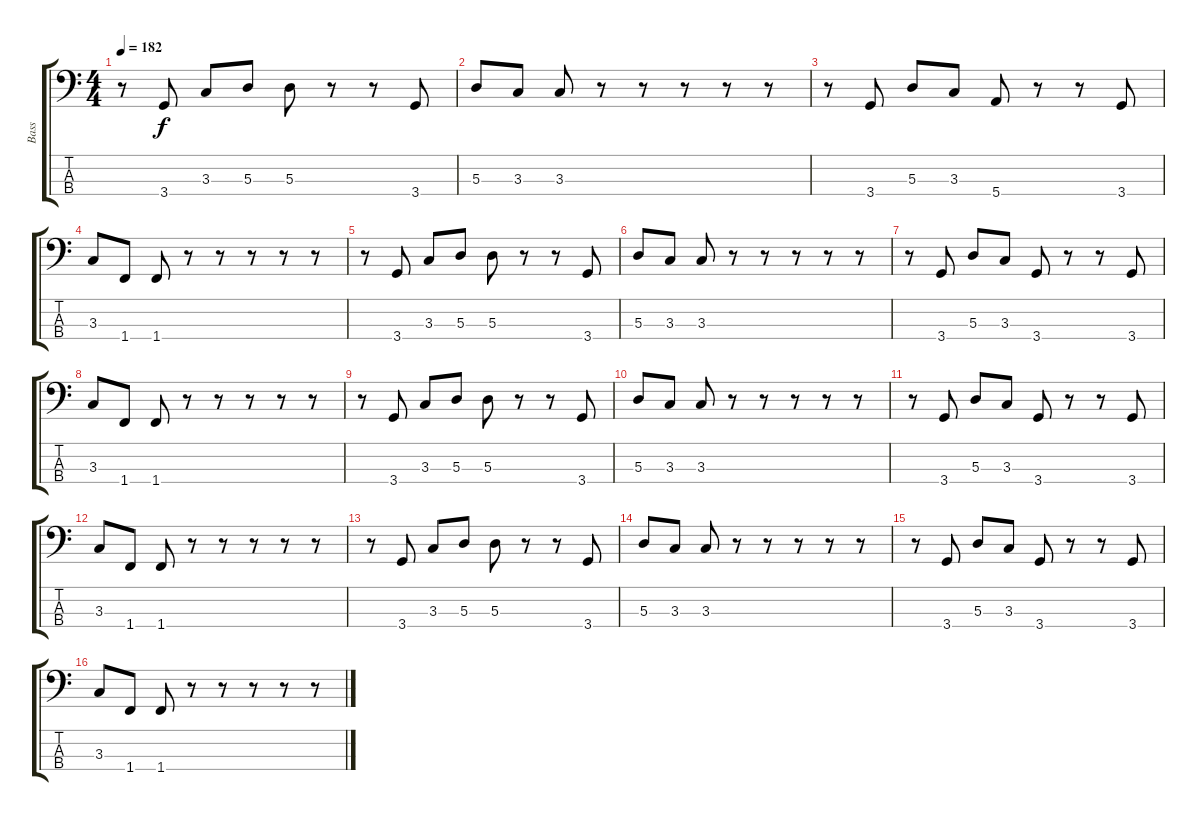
\track ("Bass" "Bass") {instrument electricbassfinger}
\staff {score tabs}
\tuning (G2 D2 A1 E1) {hide}
\ts (4 4)
\tempo 182
\clef f4
\ks c
r.8{dy f} 3.4.8 3.3.8 5.3.8 5.3.8 r.8 r.8 3.4.8 |
5.3.8 3.3.8 3.3.8 r.8 r.8 r.8 r.8 r.8 |
r.8 3.4.8 5.3.8 3.3.8 5.4.8 r.8 r.8 3.4.8 |
3.3.8 1.4.8 1.4.8 r.8 r.8 r.8 r.8 r.8 |
r.8 3.4.8 3.3.8 5.3.8 5.3.8 r.8 r.8 3.4.8 |
5.3.8 3.3.8 3.3.8 r.8 r.8 r.8 r.8 r.8 |
r.8 3.4.8 5.3.8 3.3.8 3.4.8 r.8 r.8 3.4.8 |
3.3.8 1.4.8 1.4.8 r.8 r.8 r.8 r.8 r.8 |
r.8 3.4.8 3.3.8 5.3.8 5.3.8 r.8 r.8 3.4.8 |
5.3.8 3.3.8 3.3.8 r.8 r.8 r.8 r.8 r.8 |
r.8 3.4.8 5.3.8 3.3.8 3.4.8 r.8 r.8 3.4.8 |
3.3.8 1.4.8 1.4.8 r.8 r.8 r.8 r.8 r.8 |
r.8 3.4.8 3.3.8 5.3.8 5.3.8 r.8 r.8 3.4.8 |
5.3.8 3.3.8 3.3.8 r.8 r.8 r.8 r.8 r.8 |
r.8 3.4.8 5.3.8 3.3.8 3.4.8 r.8 r.8 3.4.8 |
3.3.8 1.4.8 1.4.8 r.8 r.8 r.8 r.8 r.8
